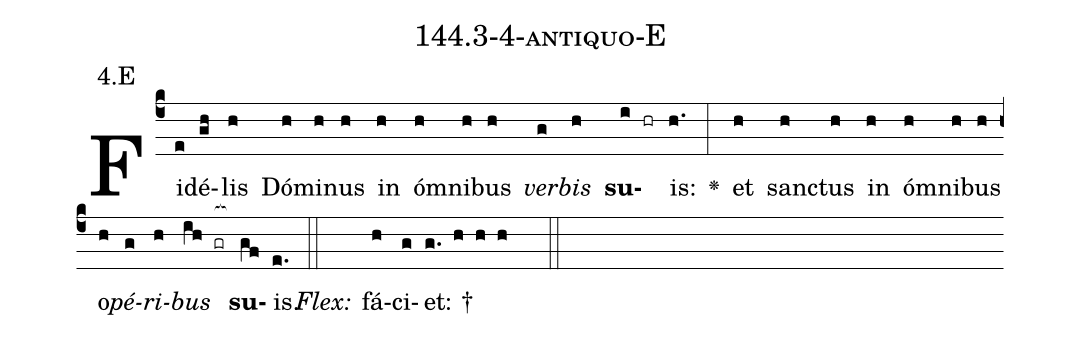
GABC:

name: 144.3-4-antiquo-E;
annotation: 4.E;
%%
(c4)Fi(e)dé(gh)lis(h) Dó(h)mi(h)nus(h) in(h) óm(h)ni(h)bus(h) <i>ver</i>(g)<i>bis</i>(h) <b>su</b>(i hr)is:(h.) <v>\greheightstar</v>(:) et(h) sanc(h)tus(h) in(h) óm(h)ni(h)bus(h) o(h)<i>pé</i>(g)<i>ri</i>(h)<i>bus</i>(ih gr[ocb:1{]) <b>su</b>(gf[ocb:0}])is.(e.) (::)
<i>Flex:</i>()  fá(h)ci(g)et: †(g. h h h  ::)

%E(h) u(g) o(h) u(ih) a(gf) e.(e.) (::)
